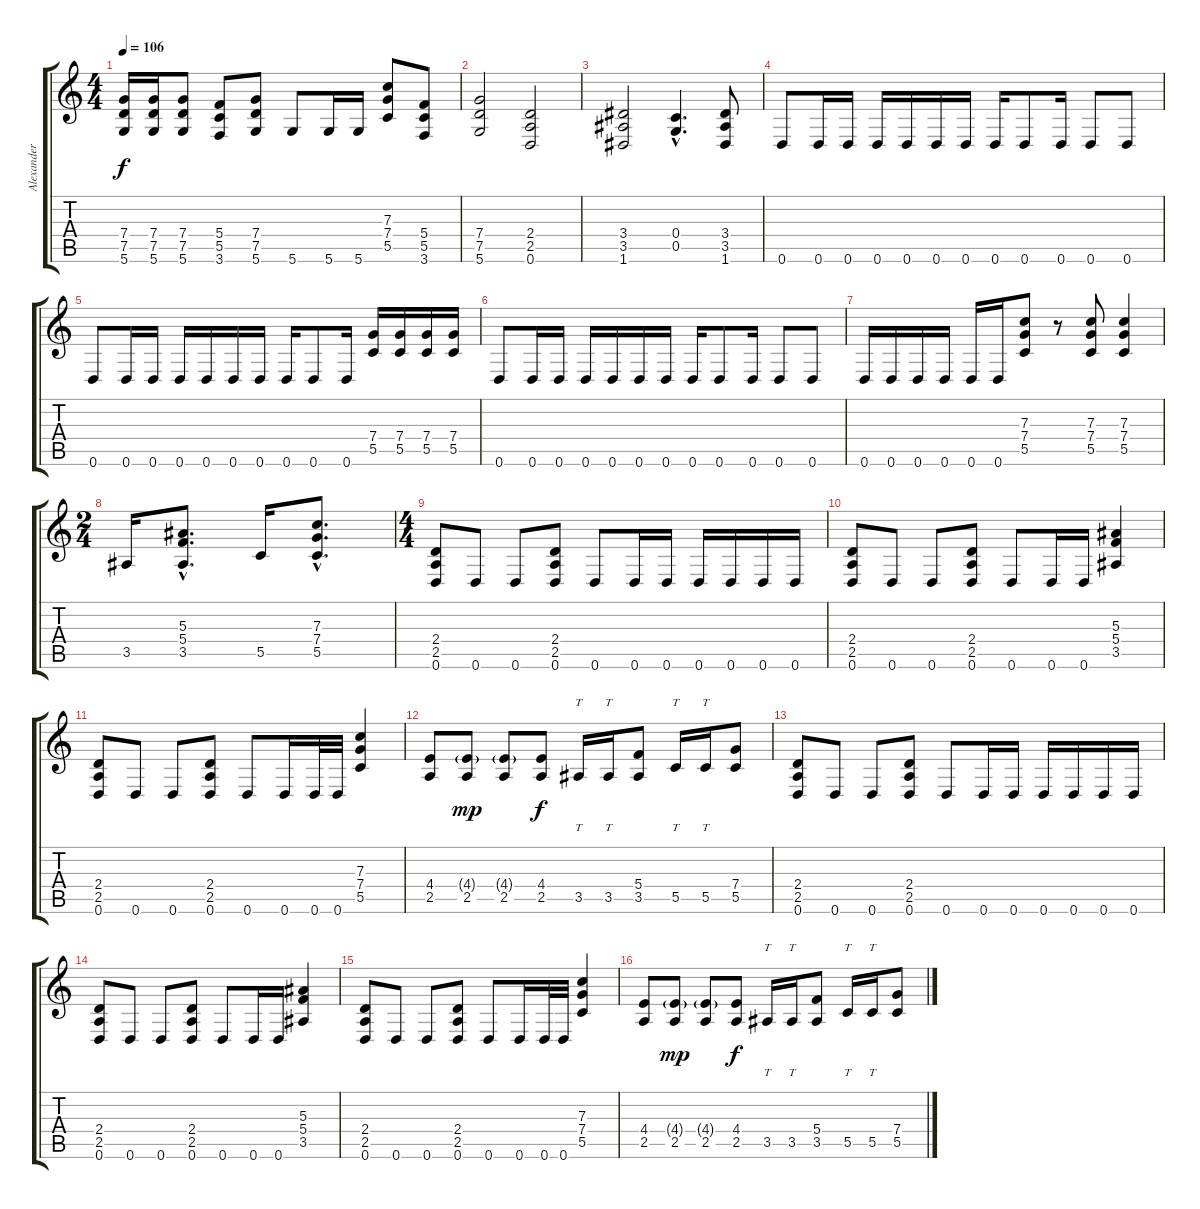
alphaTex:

\track ("Alexander Kuoppala" "Alexander ") {instrument distortionguitar}
\staff {score tabs}
\tuning (D4 A3 F3 C3 G2 D2) {hide}
\ts (4 4)
\tempo 106
\clef g2
\ks c
(7.4 7.5 5.6).16{dy f} (7.4 7.5 5.6).16 (7.4 7.5 5.6).8 (5.4 5.5 3.6).8 (7.4 7.5 5.6).8 5.6.8 5.6.16 5.6.16 (7.3 7.4 5.5).8 (5.4 5.5 3.6).8 |
(7.4 7.5 5.6).2 (2.4 2.5 0.6).2 |
(3.4 3.5 1.6).2 (0.4{hac} 0.5{hac}).4{d} (3.4 3.5 1.6).8 |
0.6.8 0.6.16 0.6.16 0.6.16 0.6.16 0.6.16 0.6.16 0.6.16 0.6.8 0.6.16 0.6.8 0.6.8 |
0.6.8 0.6.16 0.6.16 0.6.16 0.6.16 0.6.16 0.6.16 0.6.16 0.6.8 0.6.16 (7.4 5.5).16 (7.4 5.5).16 (7.4 5.5).16 (7.4 5.5).16 |
0.6.8 0.6.16 0.6.16 0.6.16 0.6.16 0.6.16 0.6.16 0.6.16 0.6.8 0.6.16 0.6.8 0.6.8 |
0.6.16 0.6.16 0.6.16 0.6.16 0.6.16 0.6.16 (7.3 7.4 5.5).8 r.8 (7.3 7.4 5.5).8 (7.3 7.4 5.5).4 |
\ts (2 4)
3.5.16 (5.3{hac} 5.4{hac} 3.5{hac}).8{d} 5.5.16 (7.3{hac} 7.4{hac} 5.5{hac}).8{d} |
\ts (4 4)
(2.4 2.5 0.6).8 0.6.8 0.6.8 (2.4 2.5 0.6).8 0.6.8 0.6.16 0.6.16 0.6.16 0.6.16 0.6.16 0.6.16 |
(2.4 2.5 0.6).8 0.6.8 0.6.8 (2.4 2.5 0.6).8 0.6.8 0.6.16 0.6.16 (5.3 5.4 3.5).4 |
(2.4 2.5 0.6).8 0.6.8 0.6.8 (2.4 2.5 0.6).8 0.6.8 0.6.16 0.6.32 0.6.32 (7.3 7.4 5.5).4 |
(4.4 2.5).8 (4.4{g} 2.5).8{dy mp} (4.4{g} 2.5).8 (4.4 2.5).8{dy f} 3.5.16{tt} 3.5.16{tt} (5.4 3.5).8 5.5.16{tt} 5.5.16{tt} (7.4 5.5).8 |
(2.4 2.5 0.6).8 0.6.8 0.6.8 (2.4 2.5 0.6).8 0.6.8 0.6.16 0.6.16 0.6.16 0.6.16 0.6.16 0.6.16 |
(2.4 2.5 0.6).8 0.6.8 0.6.8 (2.4 2.5 0.6).8 0.6.8 0.6.16 0.6.16 (5.3 5.4 3.5).4 |
(2.4 2.5 0.6).8 0.6.8 0.6.8 (2.4 2.5 0.6).8 0.6.8 0.6.16 0.6.32 0.6.32 (7.3 7.4 5.5).4 |
(4.4 2.5).8 (4.4{g} 2.5).8{dy mp} (4.4{g} 2.5).8 (4.4 2.5).8{dy f} 3.5.16{tt} 3.5.16{tt} (5.4 3.5).8 5.5.16{tt} 5.5.16{tt} (7.4 5.5).8
